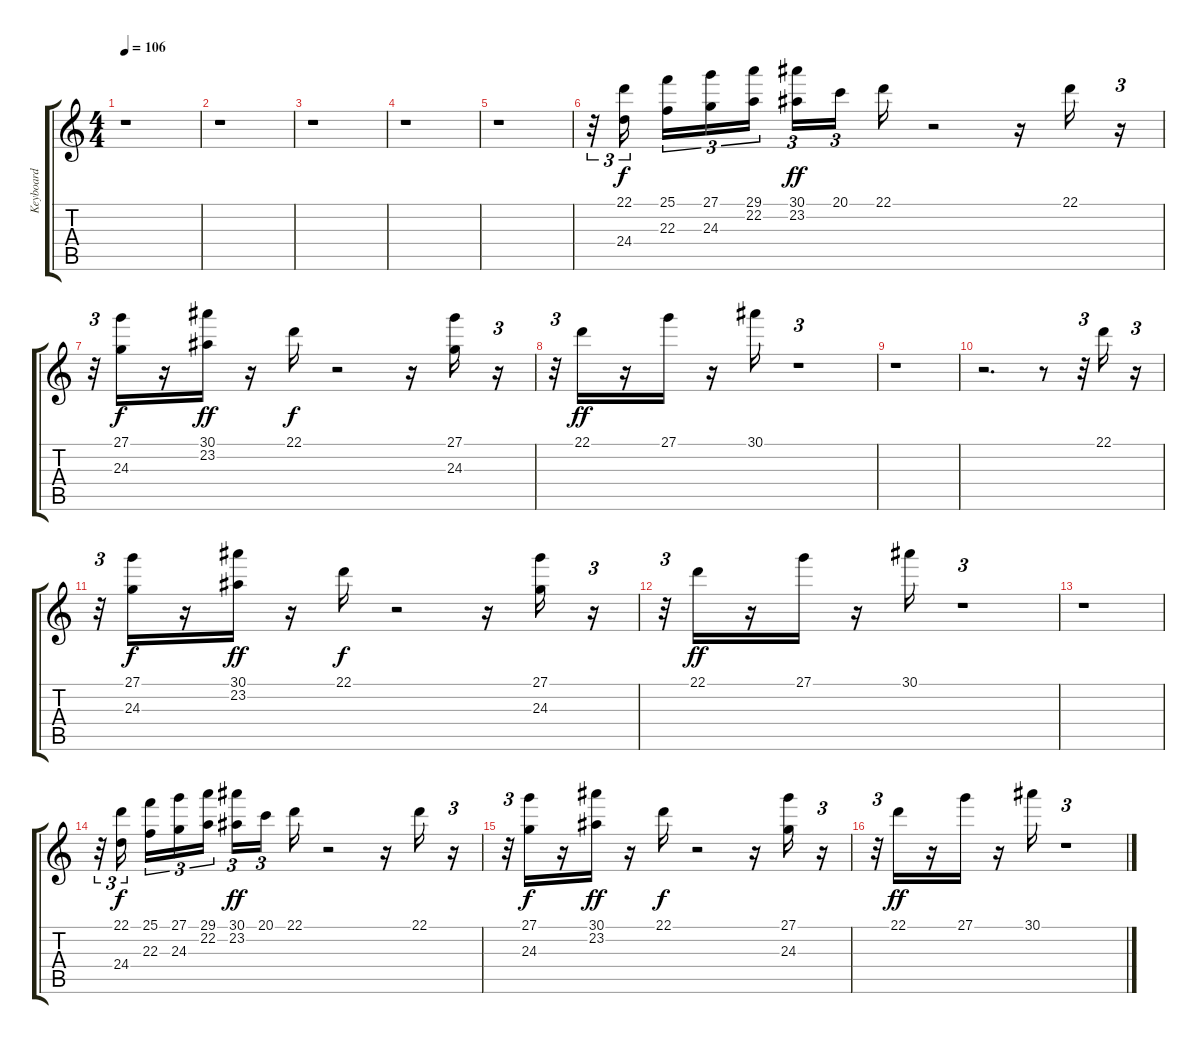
\track ("Keyboard" "Keyboard") {instrument fx3crystal}
\staff {score tabs}
\tuning (E4 B3 G3 D3 A2 E2) {hide}
\ts (4 4)
\tempo 106
\clef g2
\ks c
r.1{dy ff} |
r.1 |
r.1 |
r.1 |
r.1 |
r.32{tu (3 2)} (22.1 24.4).16{tu (3 2) dy f beam splitsecondary} (25.1 22.3).16{tu (3 2)} (27.1 24.3).16{tu (3 2)} (29.1 22.2).16{tu (3 2) beam splitsecondary} (30.1 23.2).16{tu (3 2) dy ff} 20.1.16{tu (3 2)} 22.1.16 r.2 r.16 22.1.16 r.16{tu (3 2)} |
r.32{tu (3 2)} (27.1 24.3).16{dy f} r.16 (30.1 23.2).16{dy ff} r.16 22.1.16{dy f} r.2 r.16 (27.1 24.3).16 r.16{tu (3 2)} |
r.32{tu (3 2)} 22.1.16{dy ff} r.16 27.1.16 r.16 30.1.16 r.1{tu (3 2)} |
r.1 |
r.2{d} r.8 r.32{tu (3 2)} 22.1.16 r.16{tu (3 2)} |
r.32{tu (3 2)} (27.1 24.3).16{dy f} r.16 (30.1 23.2).16{dy ff} r.16 22.1.16{dy f} r.2 r.16 (27.1 24.3).16 r.16{tu (3 2)} |
r.32{tu (3 2)} 22.1.16{dy ff} r.16 27.1.16 r.16 30.1.16 r.1{tu (3 2)} |
r.1 |
r.32{tu (3 2)} (22.1 24.4).16{tu (3 2) dy f beam splitsecondary} (25.1 22.3).16{tu (3 2)} (27.1 24.3).16{tu (3 2)} (29.1 22.2).16{tu (3 2) beam splitsecondary} (30.1 23.2).16{tu (3 2) dy ff} 20.1.16{tu (3 2)} 22.1.16 r.2 r.16 22.1.16 r.16{tu (3 2)} |
r.32{tu (3 2)} (27.1 24.3).16{dy f} r.16 (30.1 23.2).16{dy ff} r.16 22.1.16{dy f} r.2 r.16 (27.1 24.3).16 r.16{tu (3 2)} |
r.32{tu (3 2)} 22.1.16{dy ff} r.16 27.1.16 r.16 30.1.16 r.1{tu (3 2)}
